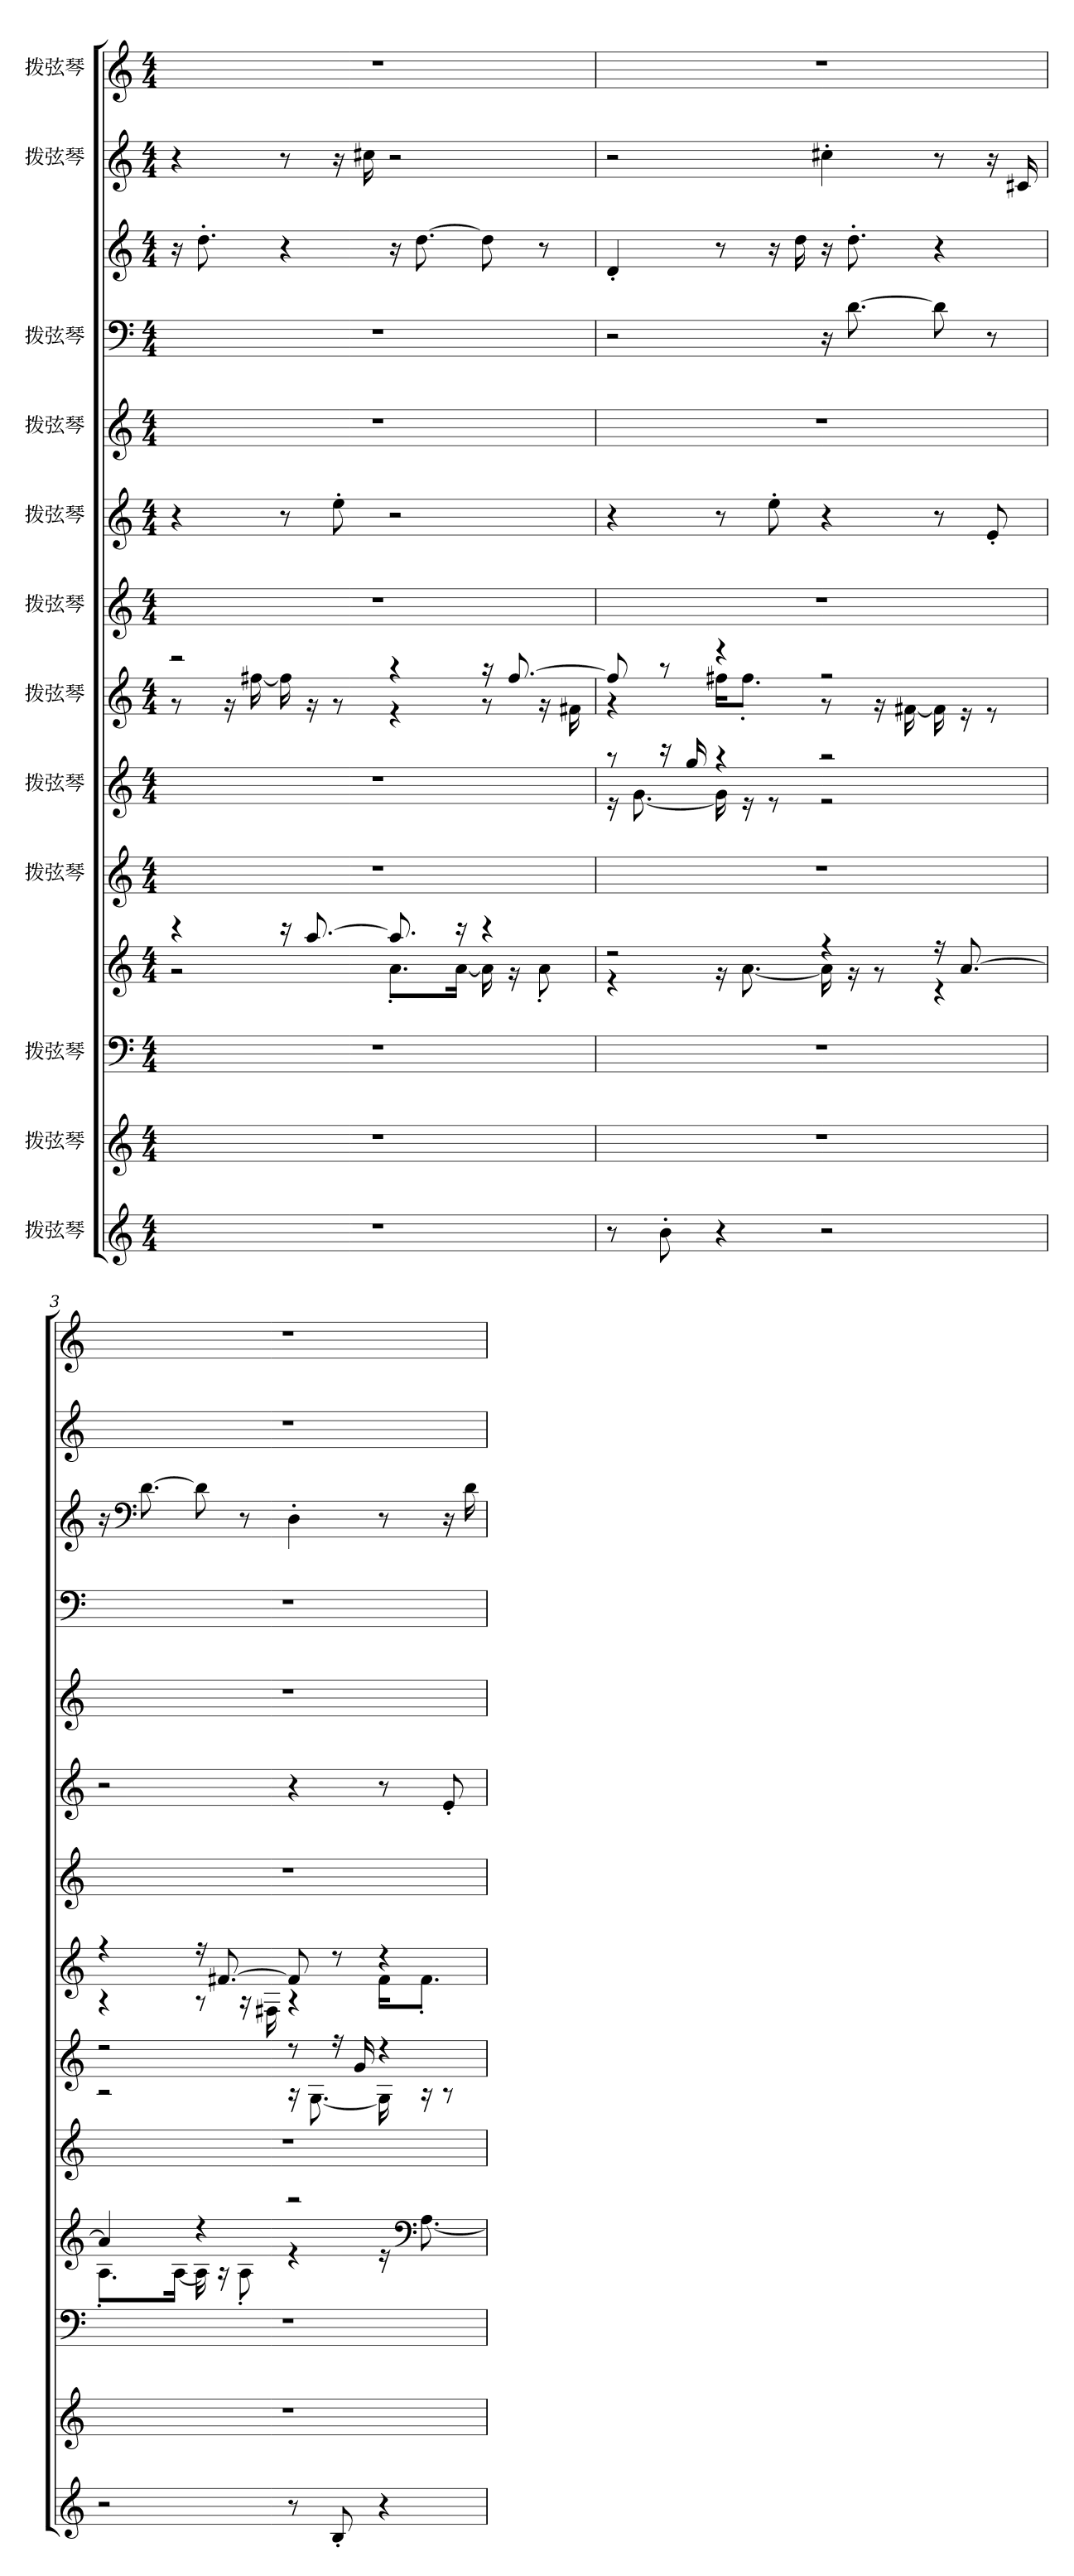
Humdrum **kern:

**kern	**kern	**kern	**kern	**kern	**kern	**kern	**kern	**kern	**kern	**kern	**kern	**kern	**kern
*part12	*part11	*part10	*part10	*part9	*part8	*part7	*part6	*part5	*part4	*part3	*part3	*part2	*part1
*staff14	*staff13	*staff12	*staff11	*staff10	*staff9	*staff8	*staff7	*staff6	*staff5	*staff4	*staff3	*staff2	*staff1
*I"拨弦琴	*I"拨弦琴	*I"拨弦琴	*	*I"拨弦琴	*I"拨弦琴	*I"拨弦琴	*I"拨弦琴	*I"拨弦琴	*I"拨弦琴	*I"拨弦琴	*	*I"拨弦琴	*I"拨弦琴
*clefG2	*clefG2	*clefF4	*clefG2	*clefG2	*clefG2	*clefG2	*clefG2	*clefG2	*clefG2	*clefF4	*clefG2	*clefG2	*clefG2
*k[]	*k[]	*k[]	*k[]	*k[]	*k[]	*k[]	*k[]	*k[]	*k[]	*k[]	*k[]	*k[]	*k[]
*M4/4	*M4/4	*M4/4	*M4/4	*M4/4	*M4/4	*M4/4	*M4/4	*M4/4	*M4/4	*M4/4	*M4/4	*M4/4	*M4/4
*MM90	*MM90	*MM90	*MM90	*MM90	*MM90	*MM90	*MM90	*MM90	*MM90	*MM90	*MM90	*MM90	*MM90
=1	=1	=1	=1	=1	=1	=1	=1	=1	=1	=1	=1	=1	=1
*	*	*	*^	*	*	*^	*	*	*	*	*	*	*
1r	1r	1r	4r	2r	1r	1r	2r	8r	1r	4r	1r	1r	16r	4r	1r
.	.	.	.	.	.	.	.	.	.	.	.	.	8.dd'\	.	.
.	.	.	.	.	.	.	.	16r	.	.	.	.	.	.	.
.	.	.	.	.	.	.	.	[16ff#X\	.	.	.	.	.	.	.
.	.	.	16r	.	.	.	.	16ff#\]	.	8r	.	.	4r	8r	.
.	.	.	[8.aa/	.	.	.	.	16r	.	.	.	.	.	.	.
.	.	.	.	.	.	.	.	8r	.	8ee'\	.	.	.	16r	.
.	.	.	.	.	.	.	.	.	.	.	.	.	.	16cc#X\	.
.	.	.	8.aa/]	8.a'\L	.	.	4r	4r	.	2r	.	.	16r	2r	.
.	.	.	.	.	.	.	.	.	.	.	.	.	[8.dd\	.	.
.	.	.	16r	[16a\Jk	.	.	.	.	.	.	.	.	.	.	.
.	.	.	4r	16a\]	.	.	16r	8r	.	.	.	.	8dd\]	.	.
.	.	.	.	16r	.	.	[8.ff#/	.	.	.	.	.	.	.	.
.	.	.	.	8a'\	.	.	.	16r	.	.	.	.	8r	.	.
.	.	.	.	.	.	.	.	16f#X\	.	.	.	.	.	.	.
=2	=2	=2	=2	=2	=2	=2	=2	=2	=2	=2	=2	=2	=2	=2	=2
*	*	*	*	*	*	*^	*	*	*	*	*	*	*	*	*
8r	1r	1r	2r	4r	1r	8r	16r	8ff#/]	4r	1r	4r	1r	2r	4d'/	2r	1r
.	.	.	.	.	.	.	[8.g\	.	.	.	.	.	.	.	.	.
8b'\	.	.	.	.	.	16r	.	8r	.	.	.	.	.	.	.	.
.	.	.	.	.	.	16gg/	.	.	.	.	.	.	.	.	.	.
4r	.	.	.	16r	.	4r	16g\]	4r	16ff#X\KL	.	8r	.	.	8r	.	.
.	.	.	.	[8.a\	.	.	16r	.	8.ff#'\J	.	.	.	.	.	.	.
.	.	.	.	.	.	.	8r	.	.	.	8ee'\	.	.	16r	.	.
.	.	.	.	.	.	.	.	.	.	.	.	.	.	16dd\	.	.
2r	.	.	4r	16a\]	.	2r	2r	2r	8r	.	4r	.	16r	16r	4cc#X'\	.
.	.	.	.	16r	.	.	.	.	.	.	.	.	[8.d\	8.dd'\	.	.
.	.	.	.	8r	.	.	.	.	16r	.	.	.	.	.	.	.
.	.	.	.	.	.	.	.	.	[16f#X\	.	.	.	.	.	.	.
.	.	.	16r	4r	.	.	.	.	16f#\]	.	8r	.	8d\]	4r	8r	.
.	.	.	[8.a/	.	.	.	.	.	16r	.	.	.	.	.	.	.
.	.	.	.	.	.	.	.	.	8r	.	8e'/	.	8r	.	16r	.
.	.	.	.	.	.	.	.	.	.	.	.	.	.	.	16c#X/	.
!!LO:PB:g=z
=3	=3	=3	=3	=3	=3	=3	=3	=3	=3	=3	=3	=3	=3	=3	=3	=3
2r	1r	1r	4a/]	8.A'\L	1r	2r	2r	4r	4r	1r	2r	1r	1r	16r	1r	1r
*	*	*	*	*	*	*	*	*	*	*	*	*	*	*clefF4	*	*
.	.	.	.	.	.	.	.	.	.	.	.	.	.	[8.d\	.	.
.	.	.	.	[16A\Jk	.	.	.	.	.	.	.	.	.	.	.	.
.	.	.	4r	16A\]	.	.	.	16r	8r	.	.	.	.	8d\]	.	.
.	.	.	.	16r	.	.	.	[8.f#X/	.	.	.	.	.	.	.	.
.	.	.	.	8A'\	.	.	.	.	16r	.	.	.	.	8r	.	.
.	.	.	.	.	.	.	.	.	16F#X\	.	.	.	.	.	.	.
8r	.	.	2r	4r	.	8r	16r	8f#/]	4r	.	4r	.	.	4D'\	.	.
.	.	.	.	.	.	.	[8.G\	.	.	.	.	.	.	.	.	.
8B'/	.	.	.	.	.	16r	.	8r	.	.	.	.	.	.	.	.
.	.	.	.	.	.	16g/	.	.	.	.	.	.	.	.	.	.
4r	.	.	.	16r	.	4r	16G\]	4r	16f#\KL	.	8r	.	.	8r	.	.
*	*	*	*clefF4	*	*	*	*	*	*	*	*	*	*	*	*	*
.	.	.	.	[8.A\	.	.	16r	.	8.f#'\J	.	.	.	.	.	.	.
.	.	.	.	.	.	.	8r	.	.	.	8e'/	.	.	16r	.	.
.	.	.	.	.	.	.	.	.	.	.	.	.	.	16d\	.	.
*	*	*	*	*	*	*v	*v	*	*	*	*	*	*	*	*	*
*	*	*	*v	*v	*	*	*v	*v	*	*	*	*	*	*	*
=	=	=	=	=	=	=	=	=	=	=	=	=	=
*-	*-	*-	*-	*-	*-	*-	*-	*-	*-	*-	*-	*-	*-
